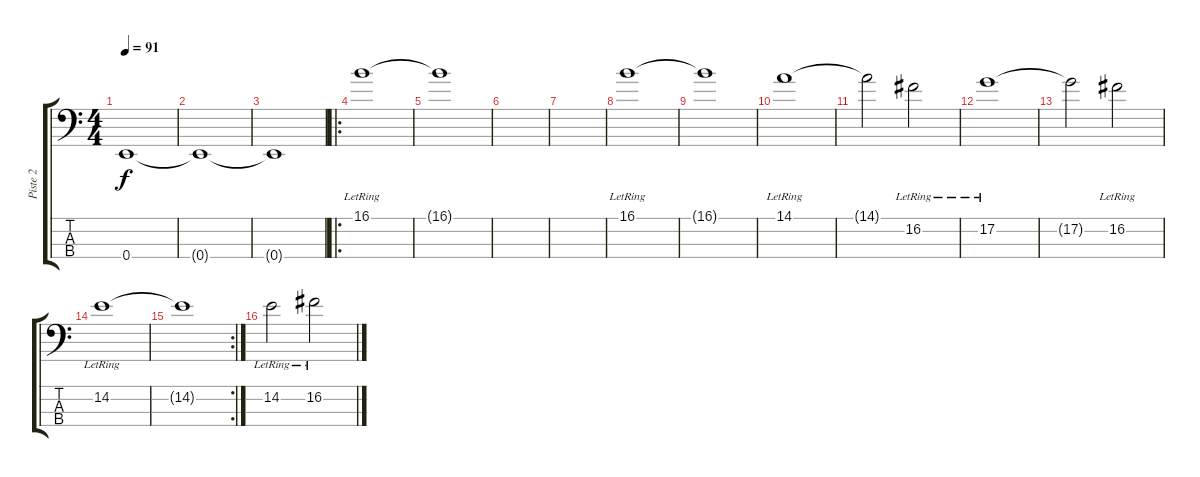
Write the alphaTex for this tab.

\track ("Piste 2" "Piste 2") {instrument acousticguitarnylon}
\staff {score tabs}
\tuning (G2 D2 A1 E1) {hide}
\ts (4 4)
\tempo 91
\clef f4
\ks c
0.4{t}.1{dy f} |
0.4{t}.1 |
0.4{t}.1 |
\ro
16.1{lr}.1 |
16.1{t}.1 |
|
|
16.1{lr}.1 |
16.1{t}.1 |
14.1{lr}.1 |
14.1{t}.2 16.2{lr}.2 |
17.2{lr}.1 |
17.2{t}.2 16.2{lr}.2 |
14.2{lr}.1 |
\rc 2
14.2{t}.1 |
14.2{lr}.2 16.2{lr}.2
